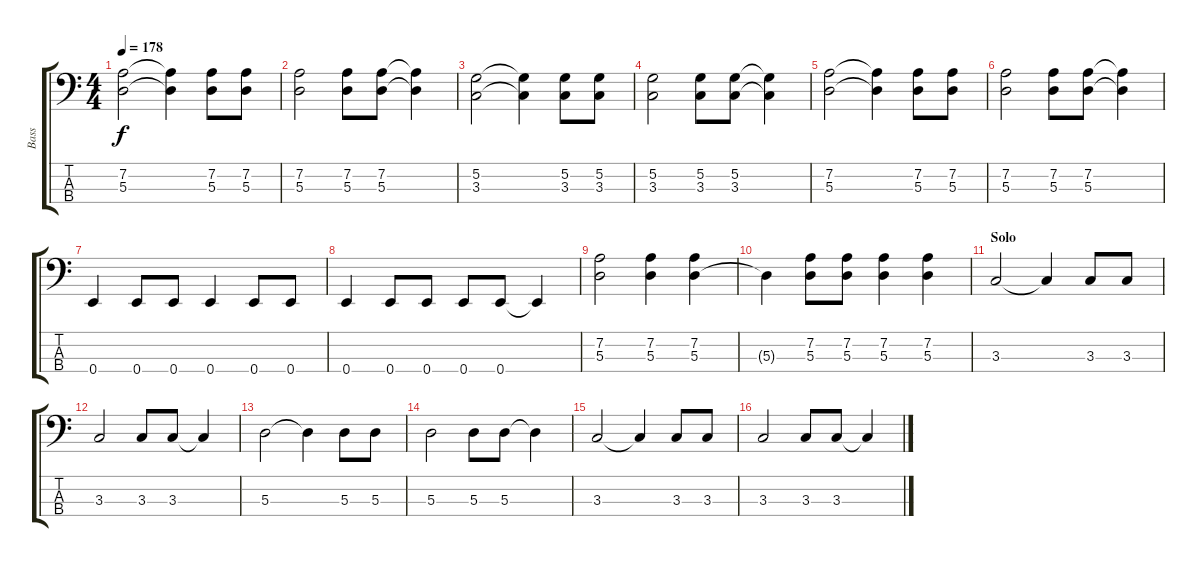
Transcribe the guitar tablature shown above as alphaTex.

\track ("Bass" "Bass") {instrument electricbasspick}
\staff {score tabs}
\tuning (G2 D2 A1 E1) {hide}
\ts (4 4)
\tempo 178
\clef f4
\ks c
(7.2 5.3).2{dy f} (7.2{t} 5.3{t}).4 (7.2 5.3).8 (7.2 5.3).8 |
(7.2 5.3).2 (7.2 5.3).8 (7.2 5.3).8 (7.2{t} 5.3{t}).4 |
(5.2 3.3).2 (5.2{t} 3.3{t}).4 (5.2 3.3).8 (5.2 3.3).8 |
(5.2 3.3).2 (5.2 3.3).8 (5.2 3.3).8 (5.2{t} 3.3{t}).4 |
(7.2 5.3).2 (7.2{t} 5.3{t}).4 (7.2 5.3).8 (7.2 5.3).8 |
(7.2 5.3).2 (7.2 5.3).8 (7.2 5.3).8 (7.2{t} 5.3{t}).4 |
0.4.4 0.4.8 0.4.8 0.4.4 0.4.8 0.4.8 |
0.4.4 0.4.8 0.4.8 0.4.8 0.4.8 0.4{t}.4 |
(7.2 5.3).2 (7.2 5.3).4 (7.2 5.3).4 |
5.3{t}.4 (7.2 5.3).8 (7.2 5.3).8 (7.2 5.3).4 (7.2 5.3).4 |
\section ("" "Solo")
3.3.2 3.3{t}.4 3.3.8 3.3.8 |
3.3.2 3.3.8 3.3.8 3.3{t}.4 |
5.3.2 5.3{t}.4 5.3.8 5.3.8 |
5.3.2 5.3.8 5.3.8 5.3{t}.4 |
3.3.2 3.3{t}.4 3.3.8 3.3.8 |
3.3.2 3.3.8 3.3.8 3.3{t}.4
